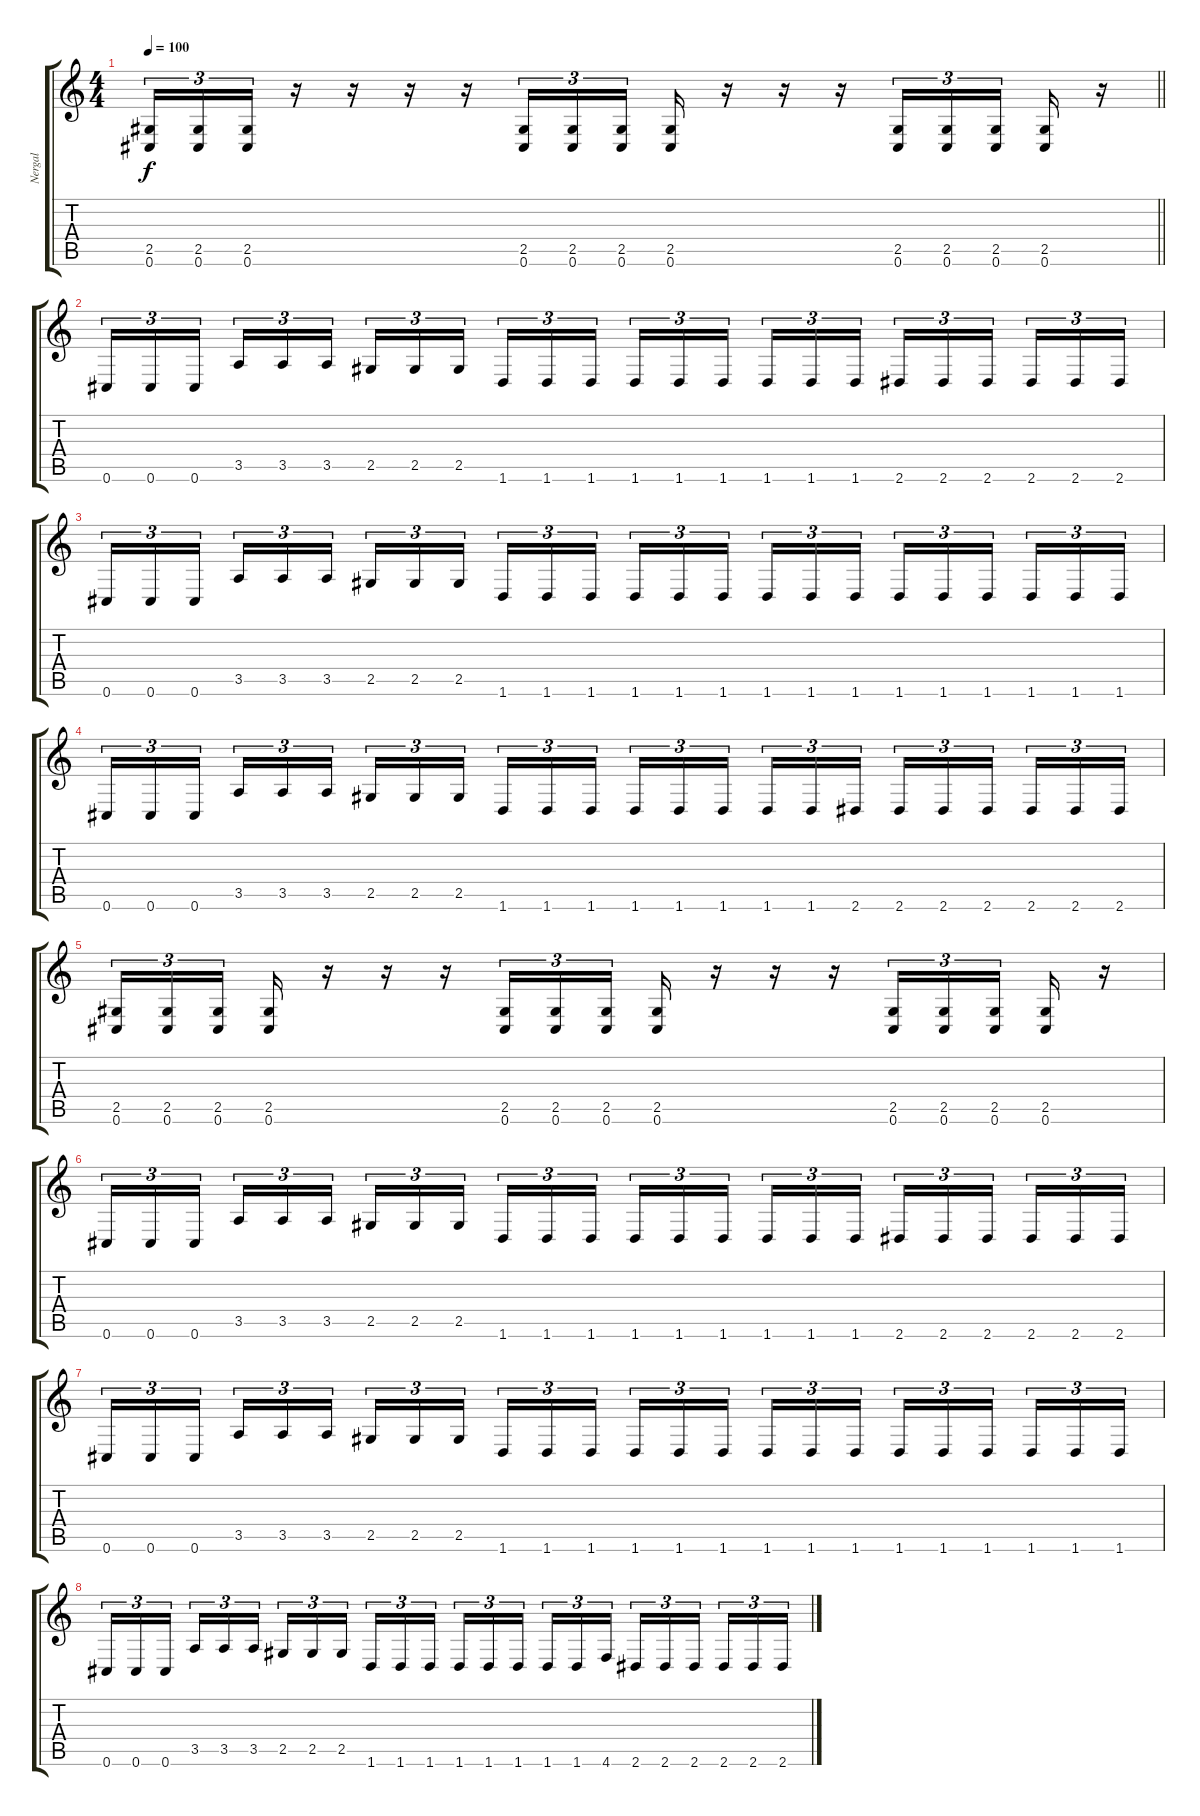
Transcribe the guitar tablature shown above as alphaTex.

\track ("Nergal" "Nergal") {instrument distortionguitar}
\staff {score tabs}
\tuning (Db4 Ab3 E3 B2 Gb2 Db2) {hide}
\ts (4 4)
\tempo 100
\clef g2
\barLineRight lightlight
\ks c
(2.5 0.6).16{tu (3 2) dy f} (2.5 0.6).16{tu (3 2)} (2.5 0.6).16{tu (3 2)} r.16 r.16 r.16 r.16 (2.5 0.6).16{tu (3 2)} (2.5 0.6).16{tu (3 2)} (2.5 0.6).16{tu (3 2)} (2.5 0.6).16 r.16 r.16 r.16 (2.5 0.6).16{tu (3 2)} (2.5 0.6).16{tu (3 2)} (2.5 0.6).16{tu (3 2) beam splitsecondary} (2.5 0.6).16 r.16 |
\section ("" "")
0.6.16{tu (3 2)} 0.6.16{tu (3 2)} 0.6.16{tu (3 2) beam splitsecondary} 3.5.16{tu (3 2)} 3.5.16{tu (3 2)} 3.5.16{tu (3 2)} 2.5.16{tu (3 2)} 2.5.16{tu (3 2)} 2.5.16{tu (3 2) beam splitsecondary} 1.6.16{tu (3 2)} 1.6.16{tu (3 2)} 1.6.16{tu (3 2)} 1.6.16{tu (3 2)} 1.6.16{tu (3 2)} 1.6.16{tu (3 2) beam splitsecondary} 1.6.16{tu (3 2)} 1.6.16{tu (3 2)} 1.6.16{tu (3 2)} 2.6.16{tu (3 2)} 2.6.16{tu (3 2)} 2.6.16{tu (3 2) beam splitsecondary} 2.6.16{tu (3 2)} 2.6.16{tu (3 2)} 2.6.16{tu (3 2)} |
0.6.16{tu (3 2)} 0.6.16{tu (3 2)} 0.6.16{tu (3 2) beam splitsecondary} 3.5.16{tu (3 2)} 3.5.16{tu (3 2)} 3.5.16{tu (3 2)} 2.5.16{tu (3 2)} 2.5.16{tu (3 2)} 2.5.16{tu (3 2) beam splitsecondary} 1.6.16{tu (3 2)} 1.6.16{tu (3 2)} 1.6.16{tu (3 2)} 1.6.16{tu (3 2)} 1.6.16{tu (3 2)} 1.6.16{tu (3 2) beam splitsecondary} 1.6.16{tu (3 2)} 1.6.16{tu (3 2)} 1.6.16{tu (3 2)} 1.6.16{tu (3 2)} 1.6.16{tu (3 2)} 1.6.16{tu (3 2) beam splitsecondary} 1.6.16{tu (3 2)} 1.6.16{tu (3 2)} 1.6.16{tu (3 2)} |
0.6.16{tu (3 2)} 0.6.16{tu (3 2)} 0.6.16{tu (3 2) beam splitsecondary} 3.5.16{tu (3 2)} 3.5.16{tu (3 2)} 3.5.16{tu (3 2)} 2.5.16{tu (3 2)} 2.5.16{tu (3 2)} 2.5.16{tu (3 2) beam splitsecondary} 1.6.16{tu (3 2)} 1.6.16{tu (3 2)} 1.6.16{tu (3 2)} 1.6.16{tu (3 2)} 1.6.16{tu (3 2)} 1.6.16{tu (3 2) beam splitsecondary} 1.6.16{tu (3 2)} 1.6.16{tu (3 2)} 2.6.16{tu (3 2)} 2.6.16{tu (3 2)} 2.6.16{tu (3 2)} 2.6.16{tu (3 2) beam splitsecondary} 2.6.16{tu (3 2)} 2.6.16{tu (3 2)} 2.6.16{tu (3 2)} |
(2.5 0.6).16{tu (3 2)} (2.5 0.6).16{tu (3 2)} (2.5 0.6).16{tu (3 2) beam splitsecondary} (2.5 0.6).16 r.16 r.16 r.16 (2.5 0.6).16{tu (3 2)} (2.5 0.6).16{tu (3 2)} (2.5 0.6).16{tu (3 2)} (2.5 0.6).16 r.16 r.16 r.16 (2.5 0.6).16{tu (3 2)} (2.5 0.6).16{tu (3 2)} (2.5 0.6).16{tu (3 2) beam splitsecondary} (2.5 0.6).16 r.16 |
0.6.16{tu (3 2)} 0.6.16{tu (3 2)} 0.6.16{tu (3 2) beam splitsecondary} 3.5.16{tu (3 2)} 3.5.16{tu (3 2)} 3.5.16{tu (3 2)} 2.5.16{tu (3 2)} 2.5.16{tu (3 2)} 2.5.16{tu (3 2) beam splitsecondary} 1.6.16{tu (3 2)} 1.6.16{tu (3 2)} 1.6.16{tu (3 2)} 1.6.16{tu (3 2)} 1.6.16{tu (3 2)} 1.6.16{tu (3 2) beam splitsecondary} 1.6.16{tu (3 2)} 1.6.16{tu (3 2)} 1.6.16{tu (3 2)} 2.6.16{tu (3 2)} 2.6.16{tu (3 2)} 2.6.16{tu (3 2) beam splitsecondary} 2.6.16{tu (3 2)} 2.6.16{tu (3 2)} 2.6.16{tu (3 2)} |
0.6.16{tu (3 2)} 0.6.16{tu (3 2)} 0.6.16{tu (3 2) beam splitsecondary} 3.5.16{tu (3 2)} 3.5.16{tu (3 2)} 3.5.16{tu (3 2)} 2.5.16{tu (3 2)} 2.5.16{tu (3 2)} 2.5.16{tu (3 2) beam splitsecondary} 1.6.16{tu (3 2)} 1.6.16{tu (3 2)} 1.6.16{tu (3 2)} 1.6.16{tu (3 2)} 1.6.16{tu (3 2)} 1.6.16{tu (3 2) beam splitsecondary} 1.6.16{tu (3 2)} 1.6.16{tu (3 2)} 1.6.16{tu (3 2)} 1.6.16{tu (3 2)} 1.6.16{tu (3 2)} 1.6.16{tu (3 2) beam splitsecondary} 1.6.16{tu (3 2)} 1.6.16{tu (3 2)} 1.6.16{tu (3 2)} |
0.6.16{tu (3 2)} 0.6.16{tu (3 2)} 0.6.16{tu (3 2) beam splitsecondary} 3.5.16{tu (3 2)} 3.5.16{tu (3 2)} 3.5.16{tu (3 2)} 2.5.16{tu (3 2)} 2.5.16{tu (3 2)} 2.5.16{tu (3 2) beam splitsecondary} 1.6.16{tu (3 2)} 1.6.16{tu (3 2)} 1.6.16{tu (3 2)} 1.6.16{tu (3 2)} 1.6.16{tu (3 2)} 1.6.16{tu (3 2) beam splitsecondary} 1.6.16{tu (3 2)} 1.6.16{tu (3 2)} 4.6.16{tu (3 2)} 2.6.16{tu (3 2)} 2.6.16{tu (3 2)} 2.6.16{tu (3 2) beam splitsecondary} 2.6.16{tu (3 2)} 2.6.16{tu (3 2)} 2.6.16{tu (3 2)}
